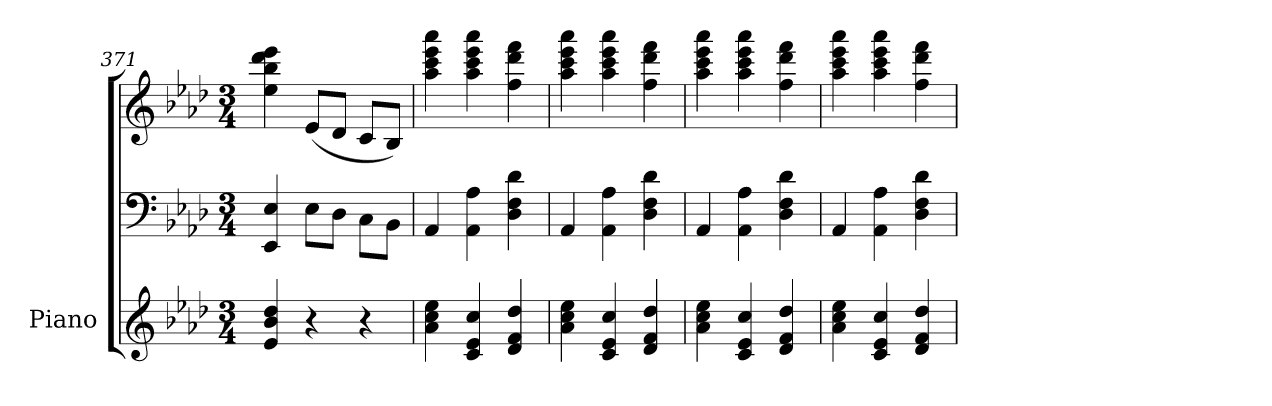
**kern	**kern	**kern
*part1	*part1	*part1
*staff3	*staff2	*staff1
*I"Piano	*	*
*I'Pno.	*	*
*clefG2	*clefF4	*clefG2
*k[b-e-a-d-]	*k[b-e-a-d-]	*k[b-e-a-d-]
*M3/4	*M3/4	*M3/4
=371	=371	=371
4e-/ 4b-/ 4dd-/	4EE-/ 4E-/	4ee-\ 4bb-\ 4ddd-\ 4eee-\
4r	8E-\L	(<8e-/L
.	8D-\J	8d-/J
4r	8C\L	8c/L
.	8BB-\J	8B-/J)
=372	=372	=372
4a-\ 4cc\ 4ee-\	4AA-/	4aa-\ 4ccc\ 4eee-\ 4aaa-\
4c/ 4e-/ 4cc/	4AA-\ 4A-\	4aa-\ 4ccc\ 4eee-\ 4aaa-\
4d-/ 4f/ 4dd-/	4D-\ 4F\ 4d-\	4ff\ 4ddd-\ 4fff\
=373	=373	=373
4a-\ 4cc\ 4ee-\	4AA-/	4aa-\ 4ccc\ 4eee-\ 4aaa-\
4c/ 4e-/ 4cc/	4AA-\ 4A-\	4aa-\ 4ccc\ 4eee-\ 4aaa-\
4d-/ 4f/ 4dd-/	4D-\ 4F\ 4d-\	4ff\ 4ddd-\ 4fff\
=374	=374	=374
4a-\ 4cc\ 4ee-\	4AA-/	4aa-\ 4ccc\ 4eee-\ 4aaa-\
4c/ 4e-/ 4cc/	4AA-\ 4A-\	4aa-\ 4ccc\ 4eee-\ 4aaa-\
4d-/ 4f/ 4dd-/	4D-\ 4F\ 4d-\	4ff\ 4ddd-\ 4fff\
=375	=375	=375
4a-\ 4cc\ 4ee-\	4AA-/	4aa-\ 4ccc\ 4eee-\ 4aaa-\
4c/ 4e-/ 4cc/	4AA-\ 4A-\	4aa-\ 4ccc\ 4eee-\ 4aaa-\
4d-/ 4f/ 4dd-/	4D-\ 4F\ 4d-\	4ff\ 4ddd-\ 4fff\
=	=	=
*-	*-	*-
